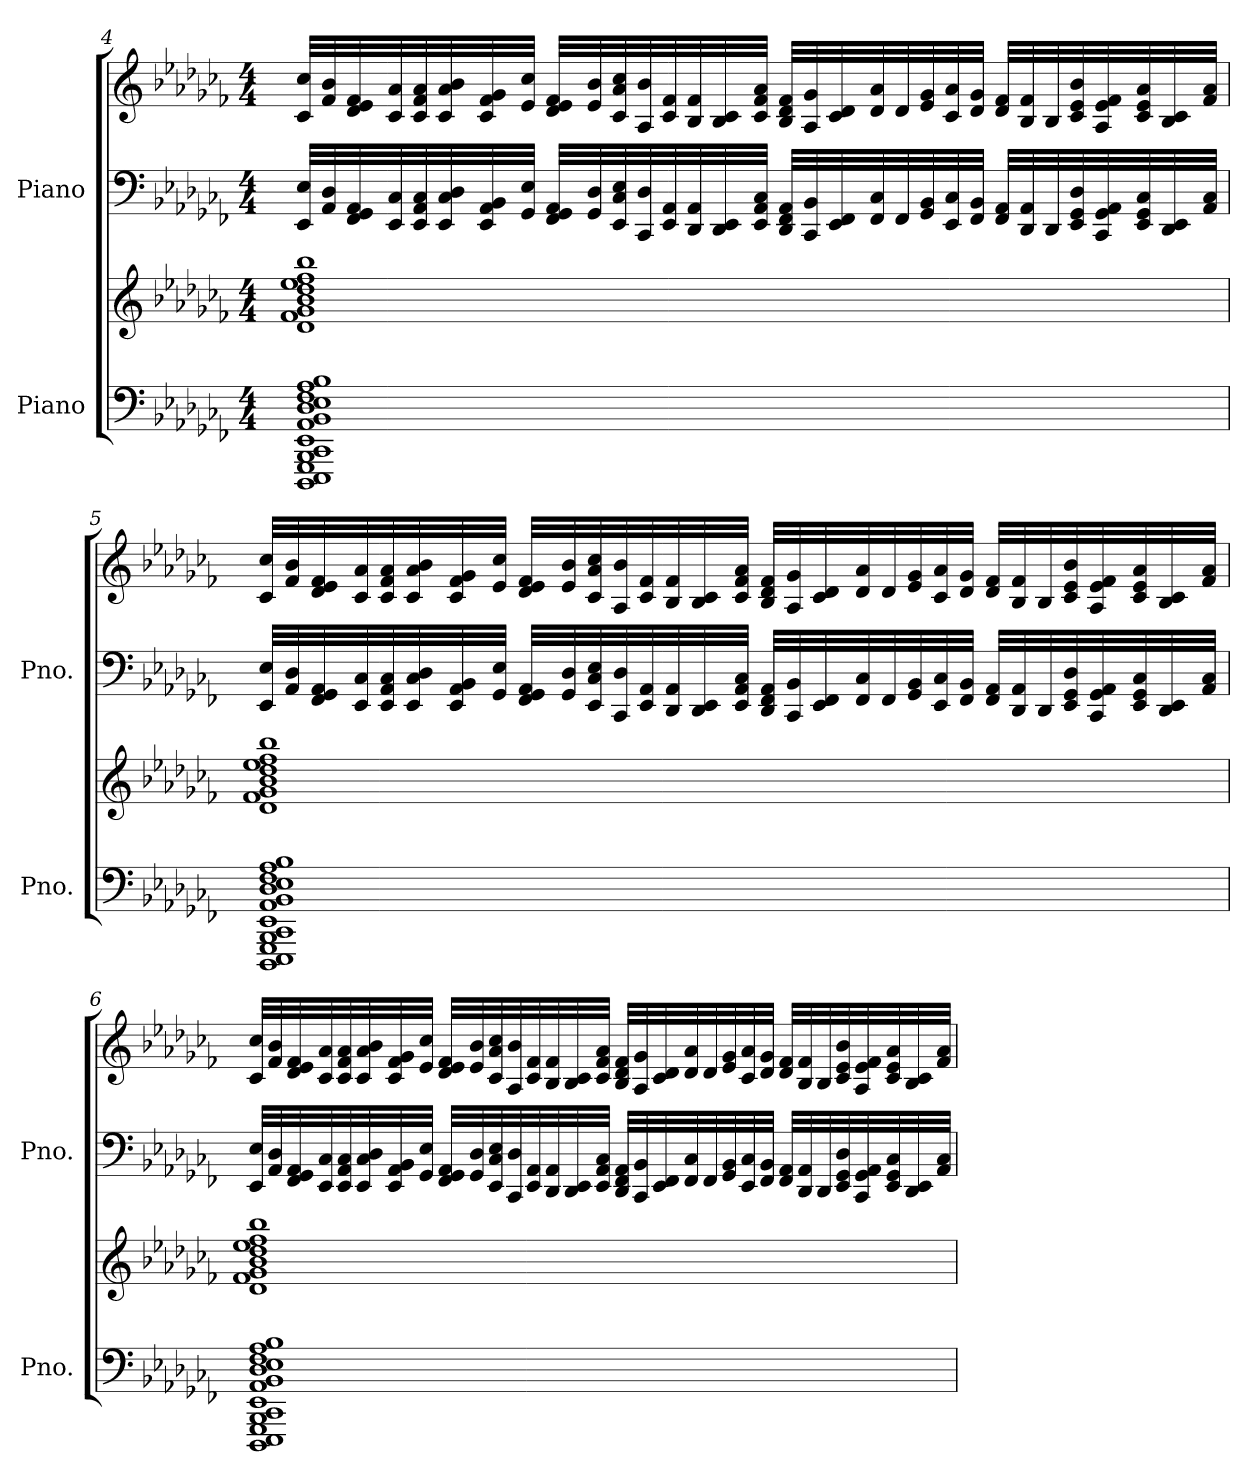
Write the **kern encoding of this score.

**kern	**kern	**kern	**kern
*part2	*part2	*part1	*part1
*staff4	*staff3	*staff2	*staff1
*I"Piano	*	*I"Piano	*
*I'Pno.	*	*I'Pno.	*
!!LO:LB:g=z
*clefF4	*clefG2	*clefF4	*clefG2
*ITrd14c24	*ITrd14c24	*ITrd-21c-36	*ITrd-21c-36
*k[b-e-a-d-g-c-f-]	*k[b-e-a-d-g-c-f-]	*k[b-e-a-d-g-c-f-]	*k[b-e-a-d-g-c-f-]
*M4/4	*M4/4	*M4/4	*M4/4
=4	=4	=4	=4
1DDDDD- 1EEEEE- 1GGGGG- 1BBBBB- 1CCCC- 1EEEE- 1AAAA- 1BBBB- 1DDD- 1EEE- 1FFF- 1AAA- 1BBB-	1DD- 1FF- 1GG- 1BB- 1D- 1E- 1F- 1B-	32ee-/ 32eee-/LLL	32cccc-/ 32ccccc-/LLL
.	.	32aa-/ 32ddd-/	32ffff-/ 32bbbb-/
.	.	32ff-/ 32gg-/ 32aa-/	32dddd-/ 32eeee-/ 32ffff-/
.	.	32ee-/ 32ccc-/	32cccc-/ 32aaaa-/
.	.	32ee-/ 32aa-/ 32ccc-/	32cccc-/ 32ffff-/ 32aaaa-/
.	.	32ee-/ 32ccc-/ 32ddd-/	32cccc-/ 32aaaa-/ 32bbbb-/
.	.	32ee-/ 32aa-/ 32bb-/	32cccc-/ 32ffff-/ 32gggg-/
.	.	32gg-/ 32eee-/JJJ	32eeee-/ 32ccccc-/JJJ
.	.	32ff-/ 32gg-/ 32aa-/LLL	32dddd-/ 32eeee-/ 32ffff-/LLL
.	.	32gg-/ 32ddd-/	32eeee-/ 32bbbb-/
.	.	32ee-/ 32ccc-/ 32eee-/	32cccc-/ 32aaaa-/ 32ccccc-/
.	.	32cc-/ 32ddd-/	32aaa-/ 32bbbb-/
.	.	32ee-/ 32aa-/	32cccc-/ 32ffff-/
.	.	32dd-/ 32aa-/	32bbb-/ 32ffff-/
.	.	32dd-/ 32ee-/	32bbb-/ 32cccc-/
.	.	32ee-/ 32aa-/ 32ccc-/JJJ	32cccc-/ 32ffff-/ 32aaaa-/JJJ
.	.	32dd-/ 32ff-/ 32aa-/LLL	32bbb-/ 32dddd-/ 32ffff-/LLL
.	.	32cc-/ 32bb-/	32aaa-/ 32gggg-/
.	.	32ee-/ 32ff-/	32cccc-/ 32dddd-/
.	.	32ff-/ 32ccc-/	32dddd-/ 32aaaa-/
.	.	32ff-/	32dddd-/
.	.	32gg-/ 32bb-/	32eeee-/ 32gggg-/
.	.	32ee-/ 32ccc-/	32cccc-/ 32aaaa-/
.	.	32ff-/ 32bb-/JJJ	32dddd-/ 32gggg-/JJJ
.	.	32ff-/ 32aa-/LLL	32dddd-/ 32ffff-/LLL
.	.	32dd-/ 32aa-/	32bbb-/ 32ffff-/
.	.	32dd-/	32bbb-/
.	.	32ee-/ 32gg-/ 32ddd-/	32cccc-/ 32eeee-/ 32bbbb-/
.	.	32cc-/ 32gg-/ 32aa-/	32aaa-/ 32eeee-/ 32ffff-/
.	.	32ee-/ 32gg-/ 32ccc-/	32cccc-/ 32eeee-/ 32aaaa-/
.	.	32dd-/ 32ee-/	32bbb-/ 32cccc-/
.	.	32aa-/ 32ccc-/JJJ	32ffff-/ 32aaaa-/JJJ
!!LO:LB:g=z
=5	=5	=5	=5
1DDDDD- 1EEEEE- 1GGGGG- 1BBBBB- 1CCCC- 1EEEE- 1AAAA- 1BBBB- 1DDD- 1EEE- 1FFF- 1AAA- 1BBB-	1DD- 1FF- 1GG- 1BB- 1D- 1E- 1F- 1B-	32ee-/ 32eee-/LLL	32cccc-/ 32ccccc-/LLL
.	.	32aa-/ 32ddd-/	32ffff-/ 32bbbb-/
.	.	32ff-/ 32gg-/ 32aa-/	32dddd-/ 32eeee-/ 32ffff-/
.	.	32ee-/ 32ccc-/	32cccc-/ 32aaaa-/
.	.	32ee-/ 32aa-/ 32ccc-/	32cccc-/ 32ffff-/ 32aaaa-/
.	.	32ee-/ 32ccc-/ 32ddd-/	32cccc-/ 32aaaa-/ 32bbbb-/
.	.	32ee-/ 32aa-/ 32bb-/	32cccc-/ 32ffff-/ 32gggg-/
.	.	32gg-/ 32eee-/JJJ	32eeee-/ 32ccccc-/JJJ
.	.	32ff-/ 32gg-/ 32aa-/LLL	32dddd-/ 32eeee-/ 32ffff-/LLL
.	.	32gg-/ 32ddd-/	32eeee-/ 32bbbb-/
.	.	32ee-/ 32ccc-/ 32eee-/	32cccc-/ 32aaaa-/ 32ccccc-/
.	.	32cc-/ 32ddd-/	32aaa-/ 32bbbb-/
.	.	32ee-/ 32aa-/	32cccc-/ 32ffff-/
.	.	32dd-/ 32aa-/	32bbb-/ 32ffff-/
.	.	32dd-/ 32ee-/	32bbb-/ 32cccc-/
.	.	32ee-/ 32aa-/ 32ccc-/JJJ	32cccc-/ 32ffff-/ 32aaaa-/JJJ
.	.	32dd-/ 32ff-/ 32aa-/LLL	32bbb-/ 32dddd-/ 32ffff-/LLL
.	.	32cc-/ 32bb-/	32aaa-/ 32gggg-/
.	.	32ee-/ 32ff-/	32cccc-/ 32dddd-/
.	.	32ff-/ 32ccc-/	32dddd-/ 32aaaa-/
.	.	32ff-/	32dddd-/
.	.	32gg-/ 32bb-/	32eeee-/ 32gggg-/
.	.	32ee-/ 32ccc-/	32cccc-/ 32aaaa-/
.	.	32ff-/ 32bb-/JJJ	32dddd-/ 32gggg-/JJJ
.	.	32ff-/ 32aa-/LLL	32dddd-/ 32ffff-/LLL
.	.	32dd-/ 32aa-/	32bbb-/ 32ffff-/
.	.	32dd-/	32bbb-/
.	.	32ee-/ 32gg-/ 32ddd-/	32cccc-/ 32eeee-/ 32bbbb-/
.	.	32cc-/ 32gg-/ 32aa-/	32aaa-/ 32eeee-/ 32ffff-/
.	.	32ee-/ 32gg-/ 32ccc-/	32cccc-/ 32eeee-/ 32aaaa-/
.	.	32dd-/ 32ee-/	32bbb-/ 32cccc-/
.	.	32aa-/ 32ccc-/JJJ	32ffff-/ 32aaaa-/JJJ
!!LO:PB:g=z
=6	=6	=6	=6
1DDDDD- 1EEEEE- 1GGGGG- 1BBBBB- 1CCCC- 1EEEE- 1AAAA- 1BBBB- 1DDD- 1EEE- 1FFF- 1AAA- 1BBB-	1DD- 1FF- 1GG- 1BB- 1D- 1E- 1F- 1B-	32ee-/ 32eee-/LLL	32cccc-/ 32ccccc-/LLL
.	.	32aa-/ 32ddd-/	32ffff-/ 32bbbb-/
.	.	32ff-/ 32gg-/ 32aa-/	32dddd-/ 32eeee-/ 32ffff-/
.	.	32ee-/ 32ccc-/	32cccc-/ 32aaaa-/
.	.	32ee-/ 32aa-/ 32ccc-/	32cccc-/ 32ffff-/ 32aaaa-/
.	.	32ee-/ 32ccc-/ 32ddd-/	32cccc-/ 32aaaa-/ 32bbbb-/
.	.	32ee-/ 32aa-/ 32bb-/	32cccc-/ 32ffff-/ 32gggg-/
.	.	32gg-/ 32eee-/JJJ	32eeee-/ 32ccccc-/JJJ
.	.	32ff-/ 32gg-/ 32aa-/LLL	32dddd-/ 32eeee-/ 32ffff-/LLL
.	.	32gg-/ 32ddd-/	32eeee-/ 32bbbb-/
.	.	32ee-/ 32ccc-/ 32eee-/	32cccc-/ 32aaaa-/ 32ccccc-/
.	.	32cc-/ 32ddd-/	32aaa-/ 32bbbb-/
.	.	32ee-/ 32aa-/	32cccc-/ 32ffff-/
.	.	32dd-/ 32aa-/	32bbb-/ 32ffff-/
.	.	32dd-/ 32ee-/	32bbb-/ 32cccc-/
.	.	32ee-/ 32aa-/ 32ccc-/JJJ	32cccc-/ 32ffff-/ 32aaaa-/JJJ
.	.	32dd-/ 32ff-/ 32aa-/LLL	32bbb-/ 32dddd-/ 32ffff-/LLL
.	.	32cc-/ 32bb-/	32aaa-/ 32gggg-/
.	.	32ee-/ 32ff-/	32cccc-/ 32dddd-/
.	.	32ff-/ 32ccc-/	32dddd-/ 32aaaa-/
.	.	32ff-/	32dddd-/
.	.	32gg-/ 32bb-/	32eeee-/ 32gggg-/
.	.	32ee-/ 32ccc-/	32cccc-/ 32aaaa-/
.	.	32ff-/ 32bb-/JJJ	32dddd-/ 32gggg-/JJJ
.	.	32ff-/ 32aa-/LLL	32dddd-/ 32ffff-/LLL
.	.	32dd-/ 32aa-/	32bbb-/ 32ffff-/
.	.	32dd-/	32bbb-/
.	.	32ee-/ 32gg-/ 32ddd-/	32cccc-/ 32eeee-/ 32bbbb-/
.	.	32cc-/ 32gg-/ 32aa-/	32aaa-/ 32eeee-/ 32ffff-/
.	.	32ee-/ 32gg-/ 32ccc-/	32cccc-/ 32eeee-/ 32aaaa-/
.	.	32dd-/ 32ee-/	32bbb-/ 32cccc-/
.	.	32aa-/ 32ccc-/JJJ	32ffff-/ 32aaaa-/JJJ
=	=	=	=
*-	*-	*-	*-
